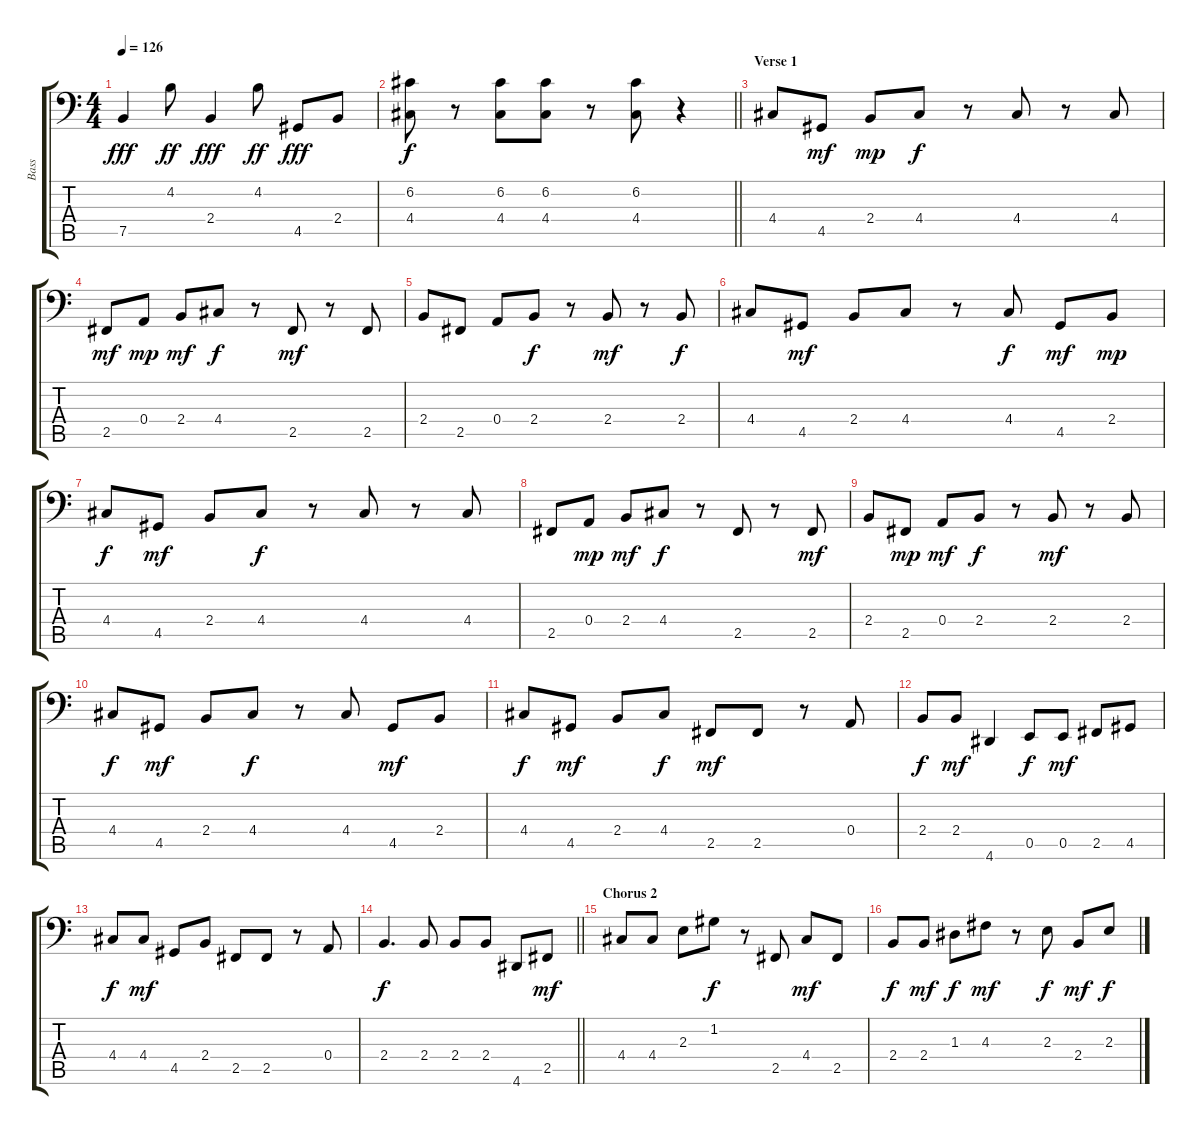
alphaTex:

\track ("Bass" "Bass") {instrument synthbass2}
\staff {score tabs}
\tuning (C3 G2 D2 A1 E1 B0) {hide}
\ts (4 4)
\tempo 126
\clef f4
\ks c
7.5.4{dy fff} 4.2.8{dy ff} 2.4.4{dy fff} 4.2.8{dy ff} 4.5.8{dy fff} 2.4.8 |
\barLineRight lightlight
(6.2 4.4).8{dy f} r.8 (6.2 4.4).8 (6.2 4.4).8 r.8 (6.2 4.4).8 r.4 |
\section ("" "Verse 1")
4.4.8 4.5.8{dy mf} 2.4.8{dy mp} 4.4.8{dy f} r.8 4.4.8 r.8 4.4.8 |
2.5.8{dy mf} 0.4.8{dy mp} 2.4.8{dy mf} 4.4.8{dy f} r.8 2.5.8{dy mf} r.8 2.5.8 |
2.4.8 2.5.8 0.4.8 2.4.8{dy f} r.8 2.4.8{dy mf} r.8 2.4.8{dy f} |
4.4.8 4.5.8{dy mf} 2.4.8 4.4.8 r.8 4.4.8{dy f} 4.5.8{dy mf} 2.4.8{dy mp} |
4.4.8{dy f} 4.5.8{dy mf} 2.4.8 4.4.8{dy f} r.8 4.4.8 r.8 4.4.8 |
2.5.8 0.4.8{dy mp} 2.4.8{dy mf} 4.4.8{dy f} r.8 2.5.8 r.8 2.5.8{dy mf} |
2.4.8 2.5.8{dy mp} 0.4.8{dy mf} 2.4.8{dy f} r.8 2.4.8{dy mf} r.8 2.4.8 |
4.4.8{dy f} 4.5.8{dy mf} 2.4.8 4.4.8{dy f} r.8 4.4.8 4.5.8{dy mf} 2.4.8 |
4.4.8{dy f} 4.5.8{dy mf} 2.4.8 4.4.8{dy f} 2.5.8{dy mf} 2.5.8 r.8 0.4.8 |
2.4.8{dy f} 2.4.8{dy mf} 4.6.4 0.5.8{dy f} 0.5.8{dy mf} 2.5.8 4.5.8 |
4.4.8{dy f} 4.4.8{dy mf} 4.5.8 2.4.8 2.5.8 2.5.8 r.8 0.4.8 |
\barLineRight lightlight
2.4.4{d dy f} 2.4.8 2.4.8 2.4.8 4.6.8 2.5.8{dy mf} |
\section ("" "Chorus 2")
4.4.8 4.4.8 2.3.8 1.2.8{dy f} r.8 2.5.8 4.4.8{dy mf} 2.5.8 |
2.4.8{dy f} 2.4.8{dy mf} 1.3.8{dy f} 4.3.8{dy mf} r.8 2.3.8{dy f} 2.4.8{dy mf} 2.3.8{dy f}
